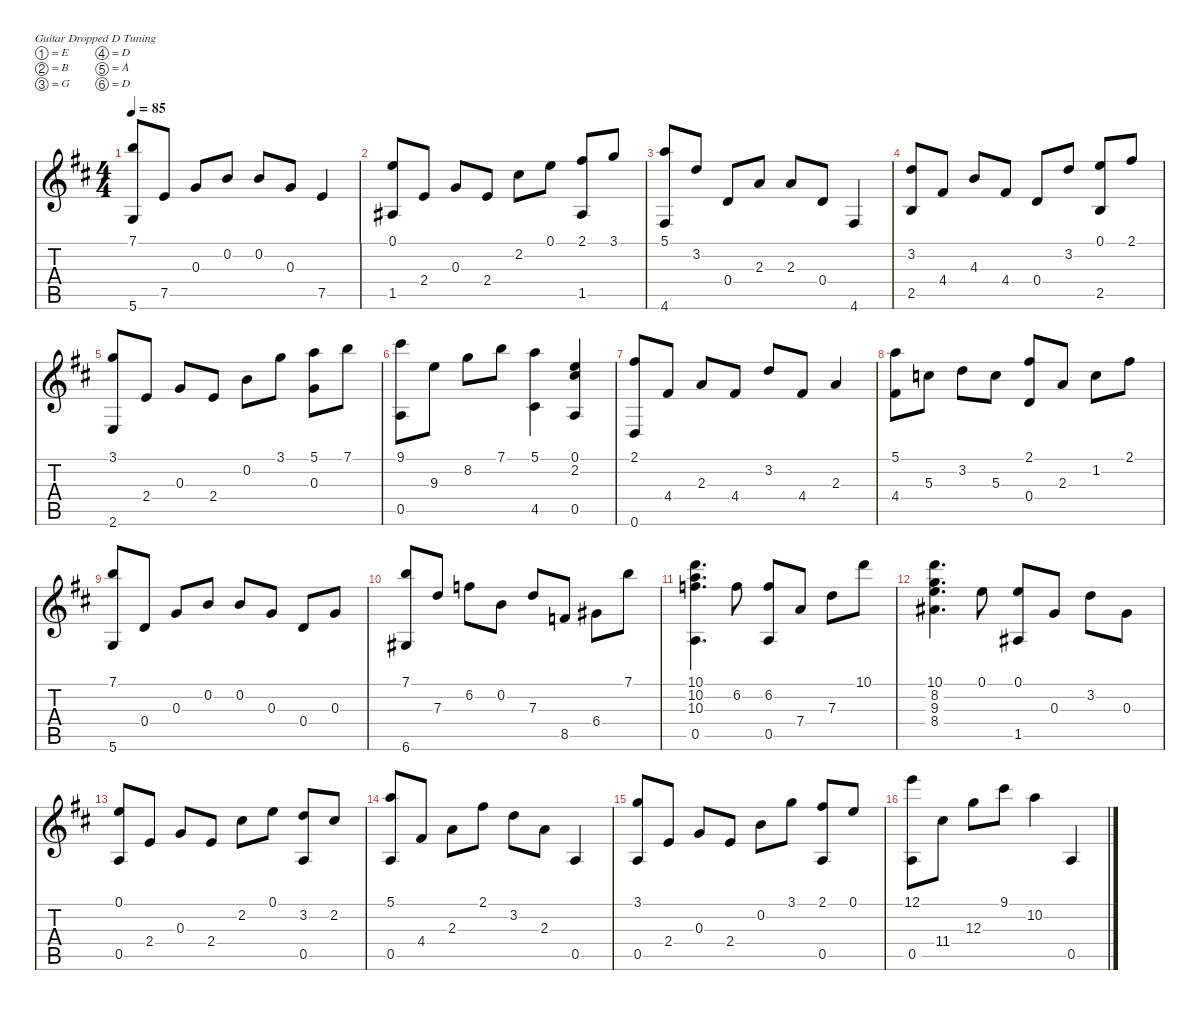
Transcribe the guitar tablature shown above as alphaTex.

\defaultSystemsLayout 4
\hideDynamics
\bracketExtendMode nobrackets
\singleTrackTrackNamePolicy hidden
\multiTrackTrackNamePolicy hidden
\firstSystemTrackNameOrientation horizontal
\otherSystemsTrackNameOrientation horizontal
\extendBarLines
\chordDiagramsInScore
\track ("Nylon Guitar" "n.guit.") {instrument acousticguitarnylon}
\staff {score tabs}
\tuning (E4 B3 G3 D3 A2 D2)
\ts (4 4)
\tempo 85
\clef g2
\ks d
(7.1{acc forcenatural} 5.6{acc forcenatural}).8{dy mf beam Up} 7.5{acc forcenatural}.8{beam Up} 0.3{acc forcenatural}.8{beam Up} 0.2{acc forcenatural}.8{beam Up} 0.2{acc forcenatural}.8{beam Up} 0.3{acc forcenatural}.8{beam Up} 7.5{acc forcenatural}.4{beam Up} |
(1.5{acc #} 0.1{acc forcenatural}).8{beam Up} 2.4{acc forcenatural}.8{beam Up} 0.3{acc forcenatural}.8{beam Up} 2.4{acc forcenatural}.8{beam Up} 2.2{acc #}.8{beam Down} 0.1{acc forcenatural}.8{beam Down} (2.1{acc #} 1.5{acc #}).8{beam Up} 3.1{acc forcenatural}.8{beam Up} |
(5.1{acc forcenatural} 4.6{acc #}).8{beam Up} 3.2{acc forcenatural}.8{beam Up} 0.4{acc forcenatural}.8{beam Up} 2.3{acc forcenatural}.8{beam Up} 2.3{acc forcenatural}.8{beam Up} 0.4{acc forcenatural}.8{beam Up} 4.6{acc #}.4{beam Up} |
(3.2{acc forcenatural} 2.5{acc forcenatural}).8{beam Up} 4.4{acc #}.8{beam Up} 4.3{acc forcenatural}.8{beam Up} 4.4{acc #}.8{beam Up} 0.4{acc forcenatural}.8{beam Up} 3.2{acc forcenatural}.8{beam Up} (2.5{acc forcenatural} 0.1{acc forcenatural}).8{beam Up} 2.1{acc #}.8{beam Up} |
(3.1{acc forcenatural} 2.6{acc forcenatural}).8{beam Up} 2.4{acc forcenatural}.8{beam Up} 0.3{acc forcenatural}.8{beam Up} 2.4{acc forcenatural}.8{beam Up} 0.2{acc forcenatural}.8{beam Down} 3.1{acc forcenatural}.8{beam Down} (5.1{acc forcenatural} 0.3{acc forcenatural}).8{beam Down} 7.1{acc forcenatural}.8{beam Down} |
(9.1{acc #} 0.5{acc forcenatural}).8{beam Down} 9.3{acc forcenatural}.8{beam Down} 8.2{acc forcenatural}.8{beam Down} 7.1{acc forcenatural}.8{beam Down} (5.1{acc forcenatural} 4.5{acc #}).4{beam Down} (0.1{acc forcenatural} 2.2{acc #} 0.5{acc forcenatural}).4{beam Up} |
(2.1{acc #} 0.6{acc forcenatural}).8{beam Up} 4.4{acc #}.8{beam Up} 2.3{acc forcenatural}.8{beam Up} 4.4{acc #}.8{beam Up} 3.2{acc forcenatural}.8{beam Up} 4.4{acc #}.8{beam Up} 2.3{acc forcenatural}.4{beam Up} |
(5.1{acc forcenatural} 4.4{acc #}).8{beam Down} 5.3{acc forcenatural}.8{beam Down} 3.2{acc forcenatural}.8{beam Down} 5.3{acc forcenatural}.8{beam Down} (2.1{acc #} 0.4{acc forcenatural}).8{beam Up} 2.3{acc forcenatural}.8{beam Up} 1.2{acc forcenatural}.8{beam Down} 2.1{acc #}.8{beam Down} |
(7.1{acc forcenatural} 5.6{acc forcenatural}).8{beam Up} 0.4{acc forcenatural}.8{beam Up} 0.3{acc forcenatural}.8{beam Up} 0.2{acc forcenatural}.8{beam Up} 0.2{acc forcenatural}.8{beam Up} 0.3{acc forcenatural}.8{beam Up} 0.4{acc forcenatural}.8{beam Up} 0.3{acc forcenatural}.8{beam Up} |
(7.1{acc forcenatural} 6.6{acc #}).8{beam Up} 7.3{acc forcenatural}.8{beam Up} 6.2{acc forcenatural}.8{beam Down} 0.2{acc forcenatural}.8{beam Down} 7.3{acc forcenatural}.8{beam Up} 8.5{acc forcenatural}.8{beam Up} 6.4{acc #}.8{beam Down} 7.1{acc forcenatural}.8{beam Down} |
(10.1{acc forcenatural} 10.2{acc forcenatural} 10.3{acc forcenatural} 0.5{acc forcenatural}).4{d beam Down} 6.2{acc forcenatural}.8{beam Down} (6.2{acc forcenatural} 0.5{acc forcenatural}).8{beam Up} 7.4{acc forcenatural}.8{beam Up} 7.3{acc forcenatural}.8{beam Down} 10.1{acc forcenatural}.8{beam Down} |
(10.1{acc forcenatural} 8.2{acc forcenatural} 9.3{acc forcenatural} 8.4{acc #}).4{d beam Down} 0.1{acc forcenatural}.8{beam Down} (0.1{acc forcenatural} 1.5{acc #}).8{beam Up} 0.3{acc forcenatural}.8{beam Up} 3.2{acc forcenatural}.8{beam Down} 0.3{acc forcenatural}.8{beam Down} |
(0.1{acc forcenatural} 0.5{acc forcenatural}).8{beam Up} 2.4{acc forcenatural}.8{beam Up} 0.3{acc forcenatural}.8{beam Up} 2.4{acc forcenatural}.8{beam Up} 2.2{acc #}.8{beam Down} 0.1{acc forcenatural}.8{beam Down} (3.2{acc forcenatural} 0.5{acc forcenatural}).8{beam Up} 2.2{acc #}.8{beam Up} |
(5.1{acc forcenatural} 0.5{acc forcenatural}).8{beam Up} 4.4{acc #}.8{beam Up} 2.3{acc forcenatural}.8{beam Down} 2.1{acc #}.8{beam Down} 3.2{acc forcenatural}.8{beam Down} 2.3{acc forcenatural}.8{beam Down} 0.5{acc forcenatural}.4{beam Up} |
(3.1{acc forcenatural} 0.5{acc forcenatural}).8{beam Up} 2.4{acc forcenatural}.8{beam Up} 0.3{acc forcenatural}.8{beam Up} 2.4{acc forcenatural}.8{beam Up} 0.2{acc forcenatural}.8{beam Down} 3.1{acc forcenatural}.8{beam Down} (2.1{acc #} 0.5{acc forcenatural}).8{beam Up} 0.1{acc forcenatural}.8{beam Up} |
(12.1{acc forcenatural} 0.5{acc forcenatural}).8{beam Down} 11.4{acc #}.8{beam Down} 12.3{acc forcenatural}.8{beam Down} 9.1{acc #}.8{beam Down} 10.2{acc forcenatural}.4{beam Down} 0.5{acc forcenatural}.4{beam Up}
